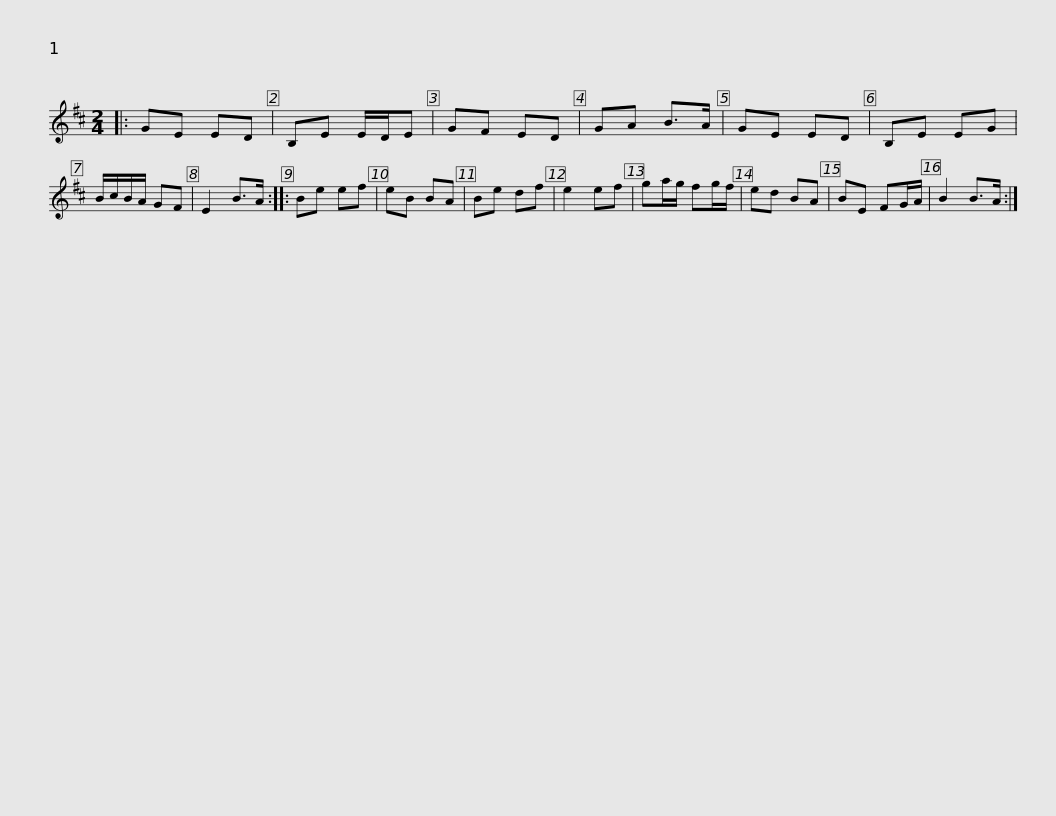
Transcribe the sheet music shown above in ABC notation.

X:1
L:1/8
M:2/4
I:linebreak $
K:D
V:1 treble
V:1
|: GE ED | B,E E/D/E | GF ED | GA B>A | GE ED | %5
 B,E EG | B/c/B/A/ GF | E2 B>A :: Be ef |$ eB BA | %10
 Be df | e2 ef | ga/g/ fg/f/ | ed BA | BE FG/A/ | %15
 B2 B>A :| %16
